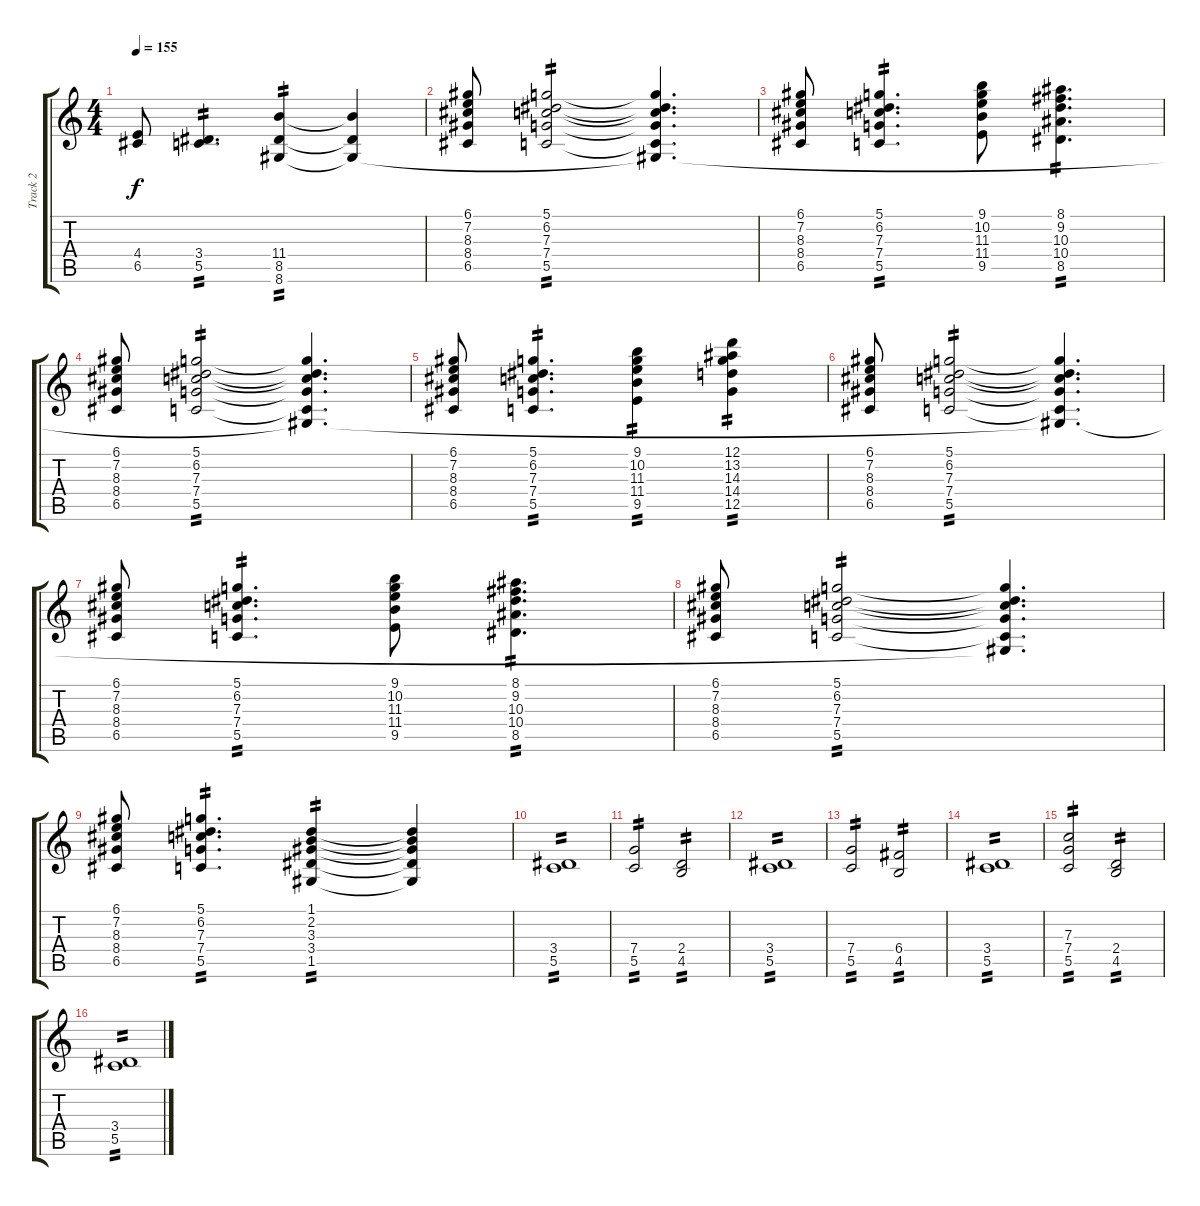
\track ("Track 2" "Track 2") {instrument distortionguitar}
\staff {score tabs}
\tuning (D4 A3 F3 C3 G2 C2) {hide}
\ts (4 4)
\tempo 155
\clef g2
\ks c
(4.4 6.5).8{dy f} (3.4 5.5).4{d tp 2} (11.4 8.5 8.6).4{tp 2} (11.4{t} 8.5{t} 8.6{t}).4 |
(6.1 7.2 8.3 8.4 6.5).8 (5.1 6.2 7.3 7.4 5.5).2{tp 2} (5.1{t} 6.2{t} 7.3{t} 7.4{t} 5.5{t} 8.6{t}).4{d} |
(6.1 7.2 8.3 8.4 6.5).8 (5.1 6.2 7.3 7.4 5.5).4{d tp 2} (9.1 10.2 11.3 11.4 9.5).8 (8.1 9.2 10.3 10.4 8.5).4{d tp 2} |
(6.1 7.2 8.3 8.4 6.5).8 (5.1 6.2 7.3 7.4 5.5).2{tp 2} (5.1{t} 6.2{t} 7.3{t} 7.4{t} 5.5{t} 8.6{t}).4{d} |
(6.1 7.2 8.3 8.4 6.5).8 (5.1 6.2 7.3 7.4 5.5).4{d tp 2} (9.1 10.2 11.3 11.4 9.5).4{tp 2} (12.1 13.2 14.3 14.4 12.5).4{tp 2} |
(6.1 7.2 8.3 8.4 6.5).8 (5.1 6.2 7.3 7.4 5.5).2{tp 2} (5.1{t} 6.2{t} 7.3{t} 7.4{t} 5.5{t} 8.6{t}).4{d} |
(6.1 7.2 8.3 8.4 6.5).8 (5.1 6.2 7.3 7.4 5.5).4{d tp 2} (9.1 10.2 11.3 11.4 9.5).8 (8.1 9.2 10.3 10.4 8.5).4{d tp 2} |
(6.1 7.2 8.3 8.4 6.5).8 (5.1 6.2 7.3 7.4 5.5).2{tp 2} (5.1{t} 6.2{t} 7.3{t} 7.4{t} 5.5{t} 8.6{t}).4{d} |
(6.1 7.2 8.3 8.4 6.5).8 (5.1 6.2 7.3 7.4 5.5).4{d tp 2} (1.1 2.2 3.3 3.4 1.5).4{tp 2} (1.1{t} 2.2{t} 3.3{t} 3.4{t} 1.5{t}).4 |
(3.4 5.5).1{tp 2} |
(7.4 5.5).2{tp 2} (2.4 4.5).2{tp 2} |
(3.4 5.5).1{tp 2} |
(7.4 5.5).2{tp 2} (6.4 4.5).2{tp 2} |
(3.4 5.5).1{tp 2} |
(7.3 7.4 5.5).2{tp 2} (2.4 4.5).2{tp 2} |
(3.4 5.5).1{tp 2}
